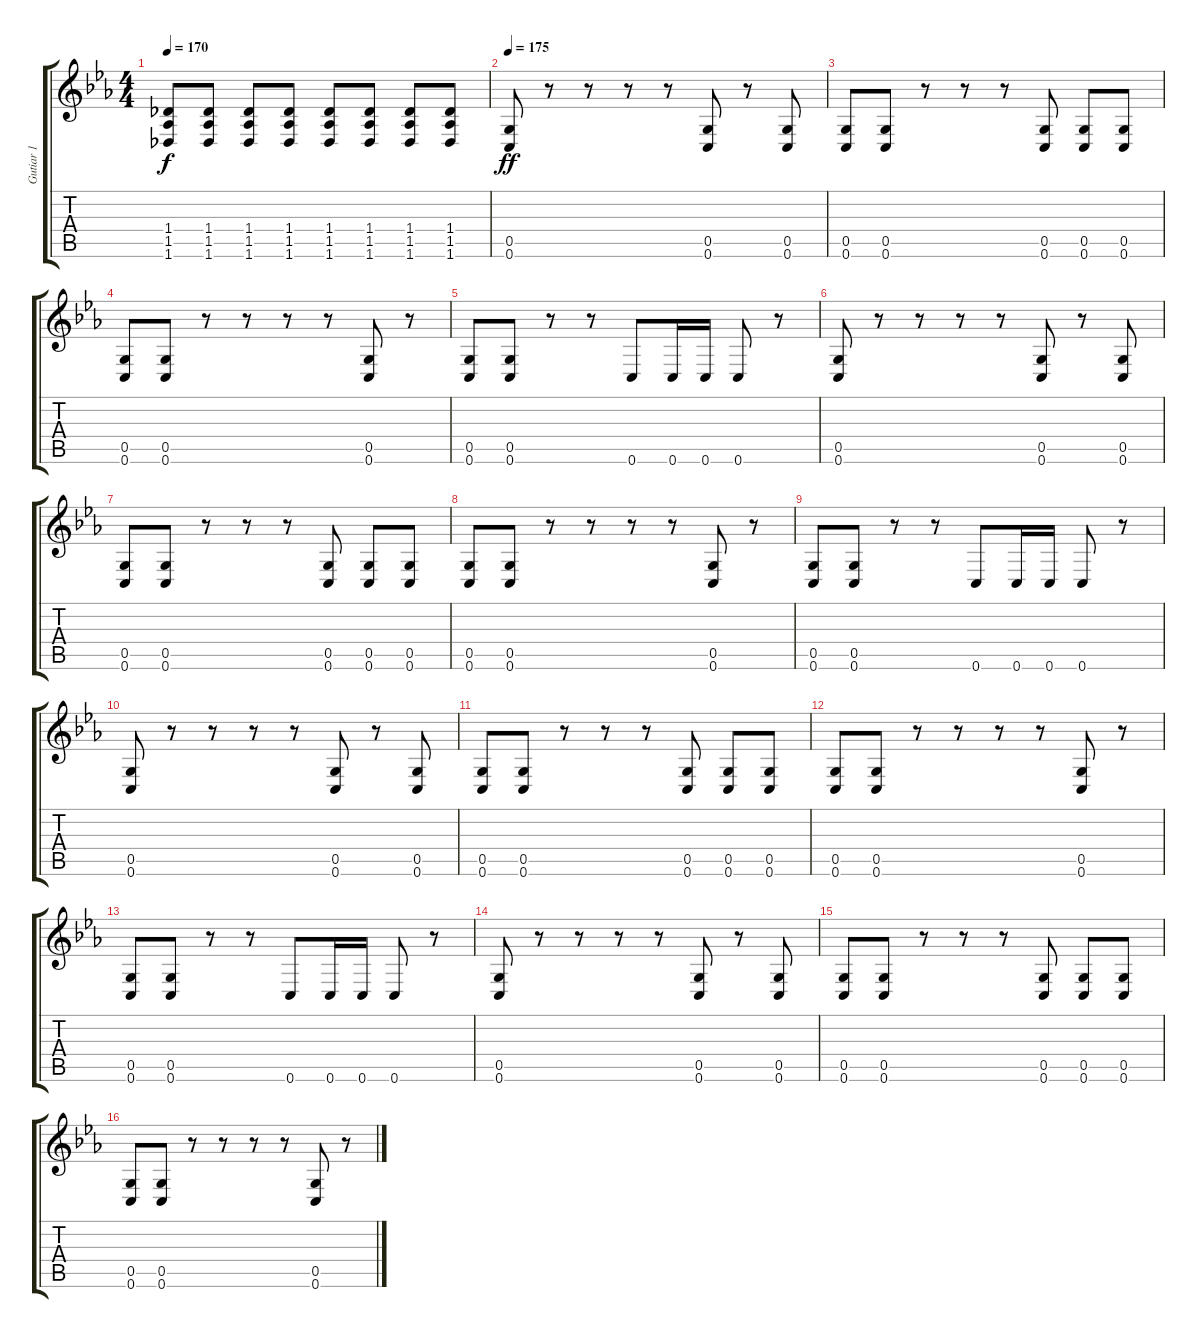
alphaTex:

\track ("Gutiar 1" "Gutiar 1") {instrument distortionguitar}
\staff {score tabs}
\tuning (D4 A3 F3 C3 G2 C2) {hide}
\ts (4 4)
\tempo 170
\clef g2
\ks cminor
(1.4 1.5 1.6).8{dy f} (1.4 1.5 1.6).8 (1.4 1.5 1.6).8 (1.4 1.5 1.6).8 (1.4 1.5 1.6).8 (1.4 1.5 1.6).8 (1.4 1.5 1.6).8 (1.4 1.5 1.6).8 |
\tempo 175
(0.5 0.6).8{dy ff} r.8 r.8 r.8 r.8 (0.5 0.6).8 r.8 (0.5 0.6).8 |
(0.5 0.6).8 (0.5 0.6).8 r.8 r.8 r.8 (0.5 0.6).8 (0.5 0.6).8 (0.5 0.6).8 |
(0.5 0.6).8 (0.5 0.6).8 r.8 r.8 r.8 r.8 (0.5 0.6).8 r.8 |
(0.5 0.6).8 (0.5 0.6).8 r.8 r.8 0.6.8 0.6.16 0.6.16 0.6.8 r.8 |
(0.5 0.6).8 r.8 r.8 r.8 r.8 (0.5 0.6).8 r.8 (0.5 0.6).8 |
(0.5 0.6).8 (0.5 0.6).8 r.8 r.8 r.8 (0.5 0.6).8 (0.5 0.6).8 (0.5 0.6).8 |
(0.5 0.6).8 (0.5 0.6).8 r.8 r.8 r.8 r.8 (0.5 0.6).8 r.8 |
(0.5 0.6).8 (0.5 0.6).8 r.8 r.8 0.6.8 0.6.16 0.6.16 0.6.8 r.8 |
(0.5 0.6).8 r.8 r.8 r.8 r.8 (0.5 0.6).8 r.8 (0.5 0.6).8 |
(0.5 0.6).8 (0.5 0.6).8 r.8 r.8 r.8 (0.5 0.6).8 (0.5 0.6).8 (0.5 0.6).8 |
(0.5 0.6).8 (0.5 0.6).8 r.8 r.8 r.8 r.8 (0.5 0.6).8 r.8 |
(0.5 0.6).8 (0.5 0.6).8 r.8 r.8 0.6.8 0.6.16 0.6.16 0.6.8 r.8 |
(0.5 0.6).8 r.8 r.8 r.8 r.8 (0.5 0.6).8 r.8 (0.5 0.6).8 |
(0.5 0.6).8 (0.5 0.6).8 r.8 r.8 r.8 (0.5 0.6).8 (0.5 0.6).8 (0.5 0.6).8 |
(0.5 0.6).8 (0.5 0.6).8 r.8 r.8 r.8 r.8 (0.5 0.6).8 r.8
